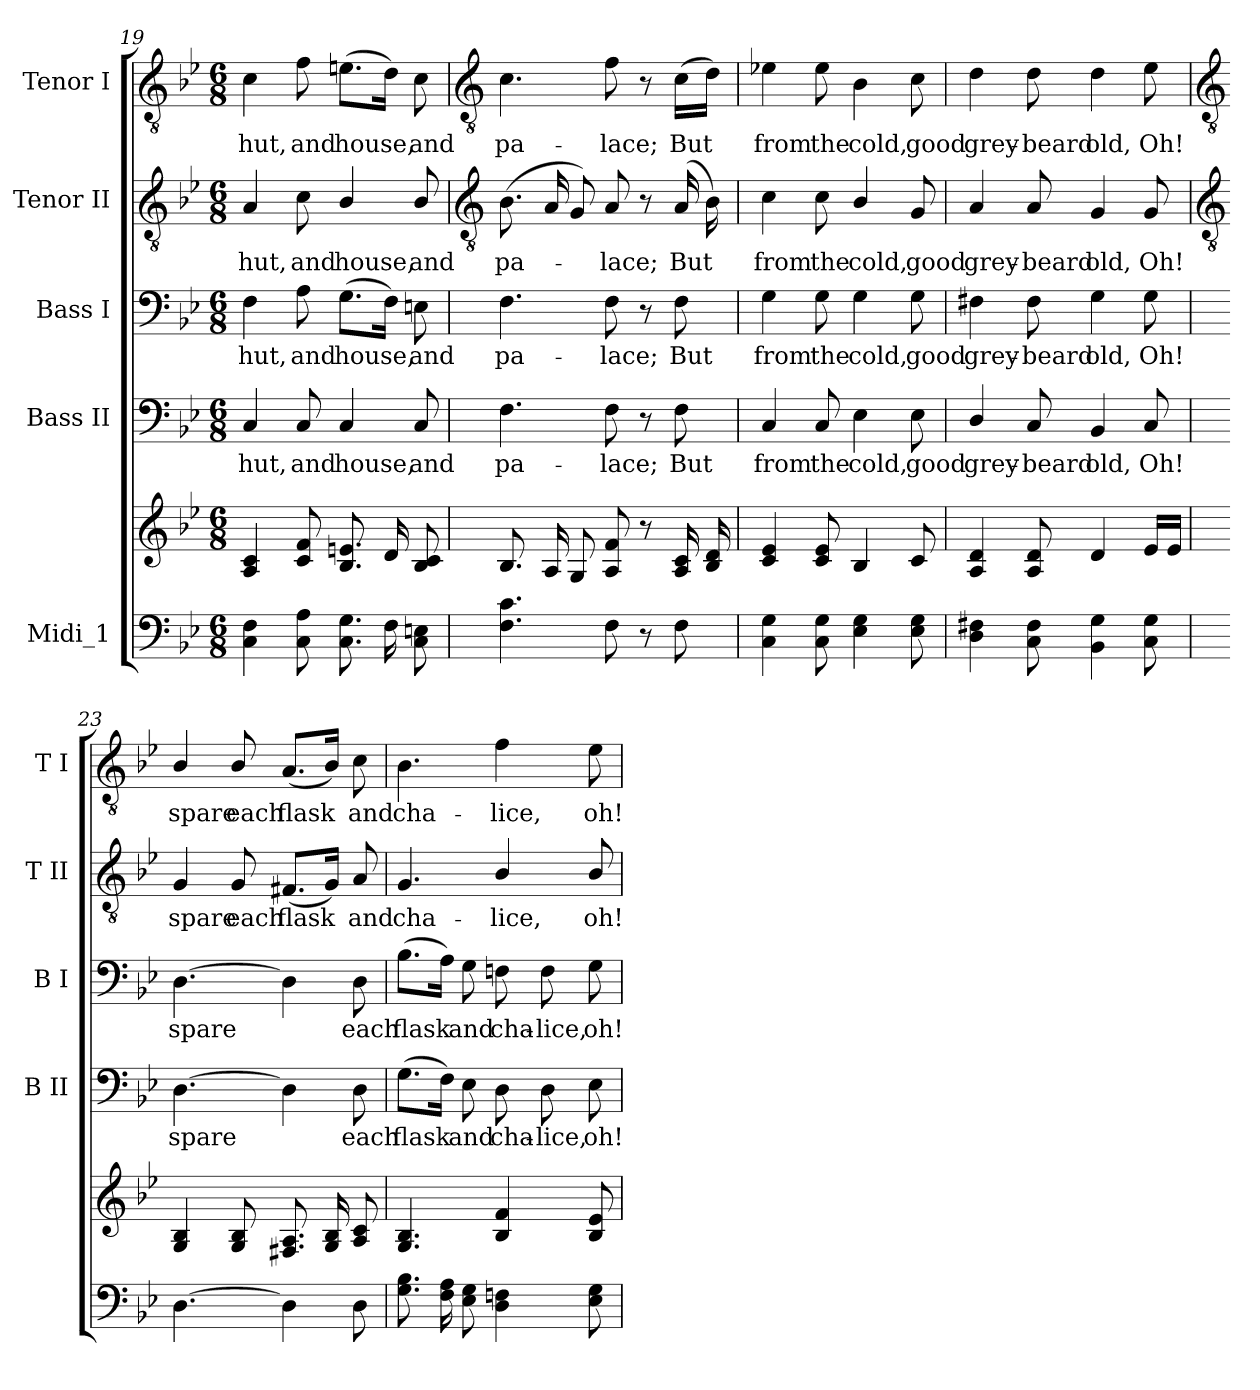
**kern	**kern	**kern	**text	**kern	**text	**kern	**text	**kern	**text
*part5	*part5	*part4	*part4	*part3	*part3	*part2	*part2	*part1	*part1
*staff6	*staff5	*staff4	*staff4	*staff3	*staff3	*staff2	*staff2	*staff1	*staff1
*I"Midi_1	*	*I"Bass II	*	*I"Bass I	*	*I"Tenor II	*	*I"Tenor I	*
*	*	*I'B II	*	*I'B I	*	*I'T II	*	*I'T I	*
*clefF4	*clefG2	*clefF4	*	*clefF4	*	*clefGv2	*	*clefGv2	*
*k[b-e-]	*k[b-e-]	*k[b-e-]	*	*k[b-e-]	*	*k[b-e-]	*	*k[b-e-]	*
*B-:	*B-:	*B-:	*	*B-:	*	*B-:	*	*B-:	*
*M6/8	*M6/8	*M6/8	*	*M6/8	*	*M6/8	*	*M6/8	*
=19	=19	=19	=19	=19	=19	=19	=19	=19	=19
!	!	!	!LO:LY:b	!	!LO:LY:b	!	!LO:LY:b	!	!LO:LY:b
4C 4F	4A 4c	4C	hut,	4F	hut,	4A	hut,	4c	hut,
!	!	!	!LO:LY:b	!	!LO:LY:b	!	!LO:LY:b	!	!LO:LY:b
8C 8A	8c 8f	8C	and	8A	and	8c	and	8f	and
!	!	!	!LO:LY:b	!	!LO:LY:b	!	!LO:LY:b	!	!LO:LY:b
8.C 8.GL	8.B- 8.enL	4C	house,	(>8.GL	house,	4B-/	house,	(>8.enL	house,
16FL	16dL	.	.	16FJ)	.	.	.	16dJ)	.
!	!	!	!LO:LY:b	!	!LO:LY:b	!	!LO:LY:b	!	!LO:LY:b
8C 8EnJ	8B- 8cJ	8C	and	8En	and	8B-/	and	8c	and
!!LO:LB:g=z
=20	=20	=20	=20	=20	=20	=20	=20	=20	=20
*	*	*	*	*	*	*clefGv2	*	*clefGv2	*
!	!	!	!LO:LY:b	!	!LO:LY:b	!	!LO:LY:b	!	!LO:LY:b
4.F 4.c	8.B-L	4.F	pa-	4.F	pa-	(<8.B-L	pa-	4.c	pa-
.	16AL	.	.	.	.	16AL	.	.	.
.	8GJ	.	.	.	.	8GJ)	.	.	.
!	!	!	!LO:LY:b	!	!LO:LY:b	!	!LO:LY:b	!	!LO:LY:b
8F	8A 8f	8F	-lace;	8F	-lace;	8A	lace;	8f	-lace;
8r	8r	8r	.	8r	.	8r	.	8r	.
!	!	!	!LO:LY:b	!	!LO:LY:b	!	!LO:LY:b	!	!LO:LY:b
8F	16A 16cLL	8F	But	8F	But	(<16ALL	But	(>16cLL	But
.	16B- 16dJJ	.	.	.	.	16B-JJ)	.	16dJJ)	.
=21	=21	=21	=21	=21	=21	=21	=21	=21	=21
!	!	!	!LO:LY:b	!	!LO:LY:b	!	!LO:LY:b	!	!LO:LY:b
4C 4G	4c 4e-	4C	from	4G	from	4c	from	4e-X	from
!	!	!	!LO:LY:b	!	!LO:LY:b	!	!LO:LY:b	!	!LO:LY:b
8C 8G	8c 8e-	8C	the	8G	the	8c	the	8e-	the
!	!	!	!LO:LY:b	!	!LO:LY:b	!	!LO:LY:b	!	!LO:LY:b
4E- 4G	4B-	4E-	cold,	4G	cold,	4B-/	cold,	4B-	cold,
!	!	!	!LO:LY:b	!	!LO:LY:b	!	!LO:LY:b	!	!LO:LY:b
8E- 8G	8c	8E-	good	8G	good	8G	good	8c	good
=22	=22	=22	=22	=22	=22	=22	=22	=22	=22
!	!	!	!LO:LY:b	!	!LO:LY:b	!	!LO:LY:b	!	!LO:LY:b
4D\ 4F#X\	4A 4d	4D/	grey-	4F#X	grey-	4A	grey-	4d	grey-
!	!	!	!LO:LY:b	!	!LO:LY:b	!	!LO:LY:b	!	!LO:LY:b
8C 8F#	8A 8d	8C	-beard	8F#	-beard	8A	-beard	8d	-beard
!	!	!	!LO:LY:b	!	!LO:LY:b	!	!LO:LY:b	!	!LO:LY:b
4BB- 4G	4d	4BB-	old,	4G	old,	4G	old,	4d	old,
!	!	!	!LO:LY:b	!	!LO:LY:b	!	!LO:LY:b	!	!LO:LY:b
8C 8G	16e-LL	8C	Oh!	8G	Oh!	8G	Oh!	8e-	Oh!
.	16e-JJ	.	.	.	.	.	.	.	.
!!LO:LB:g=z
=23	=23	=23	=23	=23	=23	=23	=23	=23	=23
*	*	*	*	*	*	*clefGv2	*	*clefGv2	*
!	!	!	!LO:LY:b	!	!LO:LY:b	!	!LO:LY:b	!	!LO:LY:b
[4.D	4G 4B-	[4.D	spare	[4.D	spare	4G	spare	4B-/	spare
!	!	!	!	!	!	!	!LO:LY:b	!	!LO:LY:b
.	8G 8B-	.	.	.	.	8G	each	8B-/	each
!	!	!	!	!	!	!	!LO:LY:b	!	!LO:LY:b
4D]	8.F#X 8.AL	4D]	.	4D]	.	(<8.F#XL	flask	(<8.AL	flask
.	16G 16B-L	.	.	.	.	16GJ)	.	16B-J)	.
!	!	!	!LO:LY:b	!	!LO:LY:b	!	!LO:LY:b	!	!LO:LY:b
8D	8A 8cJ	8D	each	8D	each	8A	and	8c	and
=24	=24	=24	=24	=24	=24	=24	=24	=24	=24
!	!	!	!LO:LY:b	!	!LO:LY:b	!	!LO:LY:b	!	!LO:LY:b
8.G 8.B-L	4.G 4.B-	(>8.GL	flask	(>8.B-L	flask	4.G	cha-	4.B-	cha-
16F 16AL	.	16FJ)	.	16AJ)	.	.	.	.	.
!	!	!	!LO:LY:b	!	!LO:LY:b	!	!	!	!
8E- 8GJ	.	8E-	and	8G	and	.	.	.	.
!	!	!	!LO:LY:b	!	!LO:LY:b	!	!LO:LY:b	!	!LO:LY:b
4D 4Fn	4B- 4f	8D	cha-	8Fn	cha-	4B-/	-lice,	4f	-lice,
!	!	!	!LO:LY:b	!	!LO:LY:b	!	!	!	!
.	.	8D	-lice,	8F	-lice,	.	.	.	.
!	!	!	!LO:LY:b	!	!LO:LY:b	!	!LO:LY:b	!	!LO:LY:b
8E- 8G	8B- 8e-	8E-	oh!	8G	oh!	8B-/	oh!	8e-	oh!
=	=	=	=	=	=	=	=	=	=
*-	*-	*-	*-	*-	*-	*-	*-	*-	*-
